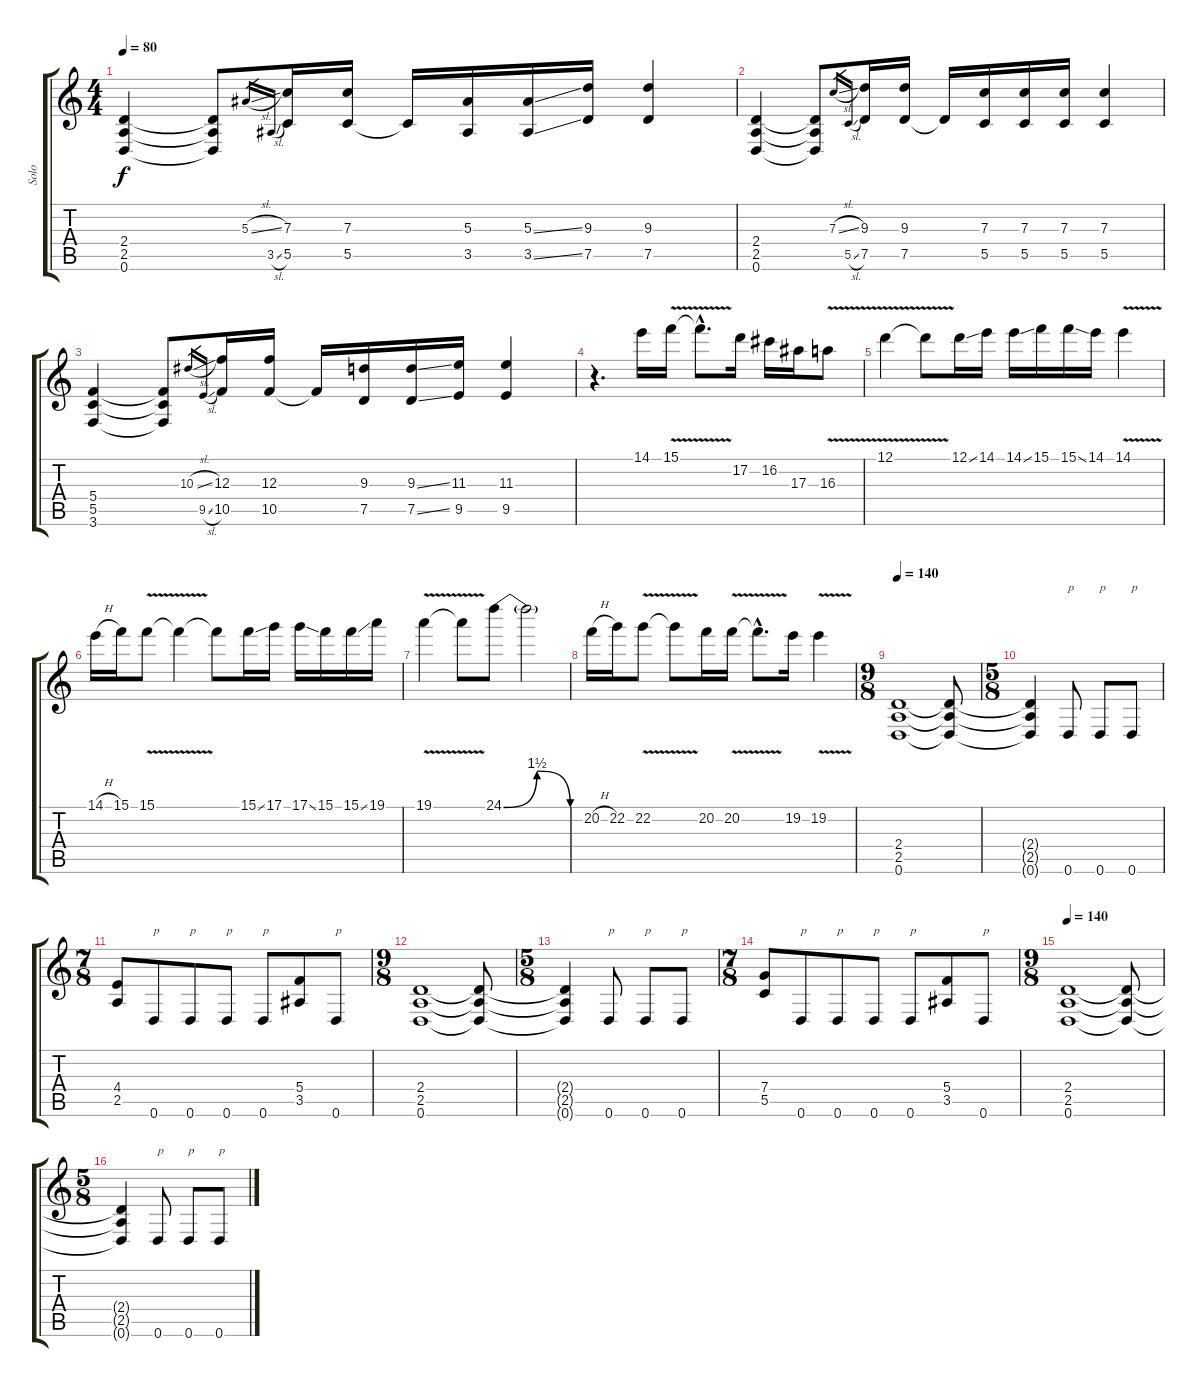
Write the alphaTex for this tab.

\track ("Solo" "Solo") {instrument distortionguitar}
\staff {score tabs}
\tuning (D4 A3 F3 C3 G2 D2) {hide}
\ts (4 4)
\tempo 80
\clef g2
\ks c
(2.4 2.5 0.6).4{dy f volume 0 instrument distortionguitar} (2.4{t} 2.5{t} 0.6{t}).8 5.3{sl}.16{gr} 3.5{sl}.16{gr} (7.3 5.5).16 (7.3 5.5).16 5.5{t}.16 (5.3 3.5).16 (5.3{ss} 3.5{ss}).16 (9.3 7.5).16 (9.3 7.5).4 |
(2.4 2.5 0.6).4 (2.4{t} 2.5{t} 0.6{t}).8 7.3{sl}.16{gr} 5.5{sl}.16{gr} (9.3 7.5).16 (9.3 7.5).16 7.5{t}.16 (7.3 5.5).16 (7.3 5.5).16 (7.3 5.5).16 (7.3 5.5).4 |
(5.4 5.5 3.6).4 (5.4{t} 5.5{t} 3.6{t}).8 10.3{sl}.16{gr} 9.5{sl}.16{gr} (12.3 10.5).16 (12.3 10.5).16 10.5{t}.16 (9.3 7.5).16 (9.3{ss} 7.5{ss}).16 (11.3 9.5).16 (11.3 9.5).4 |
r.4{d volume 16} 14.1.16 15.1{v}.16 15.1{hac t}.8{d} 17.2.16 16.2.16 17.3.16 16.3{v}.8 |
12.1{v}.4 12.1{t}.8 12.1{ss}.16 14.1.16 14.1{ss}.16 15.1.16 15.1{ss}.16 14.1.16 14.1{v}.4 |
14.1{h}.16 15.1.16 15.1{v}.8 15.1{t}.4 15.1{t}.8 15.1{ss}.16 17.1.16 17.1{ss}.16 15.1.16 15.1{ss}.16 19.1.16 |
19.1{v}.4 19.1{t}.8 24.1{be (bendrelease 0 0 15 6 45 6 60 0)}.8 24.1{t}.2 |
20.2{h}.16 22.2.16 22.2{v}.8 22.2{t}.8 20.2.16 20.2{v}.16 20.2{hac t}.8{d} 19.2.16 19.2{v}.4 |
\ts (9 8)
\tempo 140
(2.4 2.5 0.6).1{volume 0} (2.4{t} 2.5{t} 0.6{t}).8 |
\ts (5 8)
(2.4{t} 2.5{t} 0.6{t}).4 0.6.8{txt "p"} 0.6.8{txt "p"} 0.6.8{txt "p"} |
\ts (7 8)
(4.4 2.5).8 0.6.8{txt "p"} 0.6.8{txt "p"} 0.6.8{txt "p"} 0.6.8{txt "p"} (5.4 3.5).8 0.6.8{txt "p"} |
\ts (9 8)
(2.4 2.5 0.6).1 (2.4{t} 2.5{t} 0.6{t}).8 |
\ts (5 8)
(2.4{t} 2.5{t} 0.6{t}).4 0.6.8{txt "p"} 0.6.8{txt "p"} 0.6.8{txt "p"} |
\ts (7 8)
(7.4 5.5).8 0.6.8{txt "p"} 0.6.8{txt "p"} 0.6.8{txt "p"} 0.6.8{txt "p"} (5.4 3.5).8 0.6.8{txt "p"} |
\ts (9 8)
\tempo 140
(2.4 2.5 0.6).1 (2.4{t} 2.5{t} 0.6{t}).8 |
\ts (5 8)
(2.4{t} 2.5{t} 0.6{t}).4 0.6.8{txt "p"} 0.6.8{txt "p"} 0.6.8{txt "p"}
